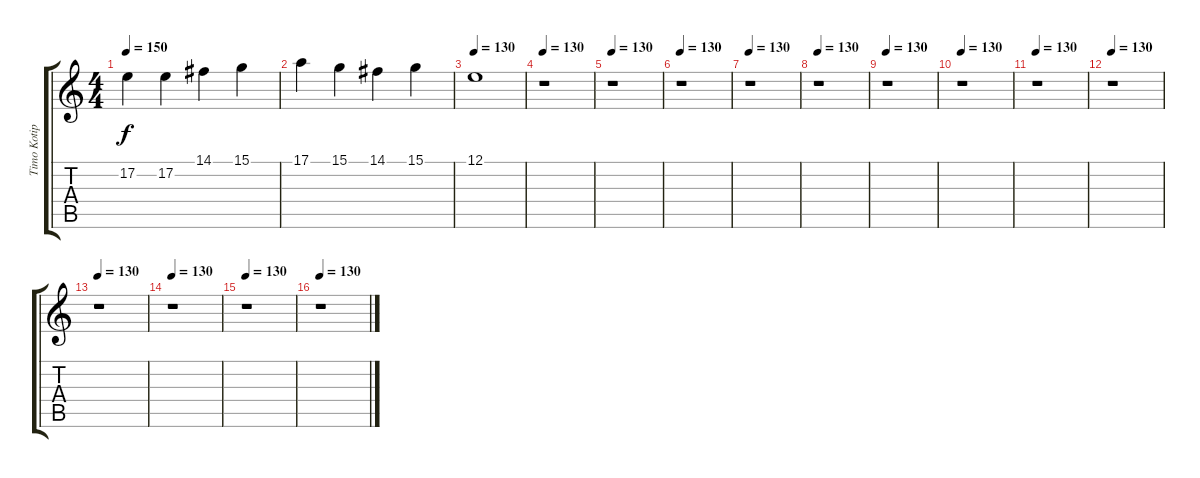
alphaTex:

\track ("Timo Kotipelto (Voice)" "Timo Kotip") {instrument cello}
\staff {score tabs}
\tuning (E4 B3 G3 D3 A2 E2) {hide}
\ts (4 4)
\tempo 150
\clef g2
\ks c
17.2.4{dy f} 17.2.4 14.1.4 15.1.4 |
17.1.4 15.1.4 14.1.4 15.1.4 |
\tempo 130
12.1.1 |
\tempo 130
r.1 |
\tempo 130
r.1 |
\tempo 130
r.1 |
\tempo 130
r.1 |
\tempo 130
r.1 |
\tempo 130
r.1 |
\tempo 130
r.1 |
\tempo 130
r.1 |
\tempo 130
r.1 |
\tempo 130
r.1 |
\tempo 130
r.1 |
\tempo 130
r.1 |
\tempo 130
r.1
